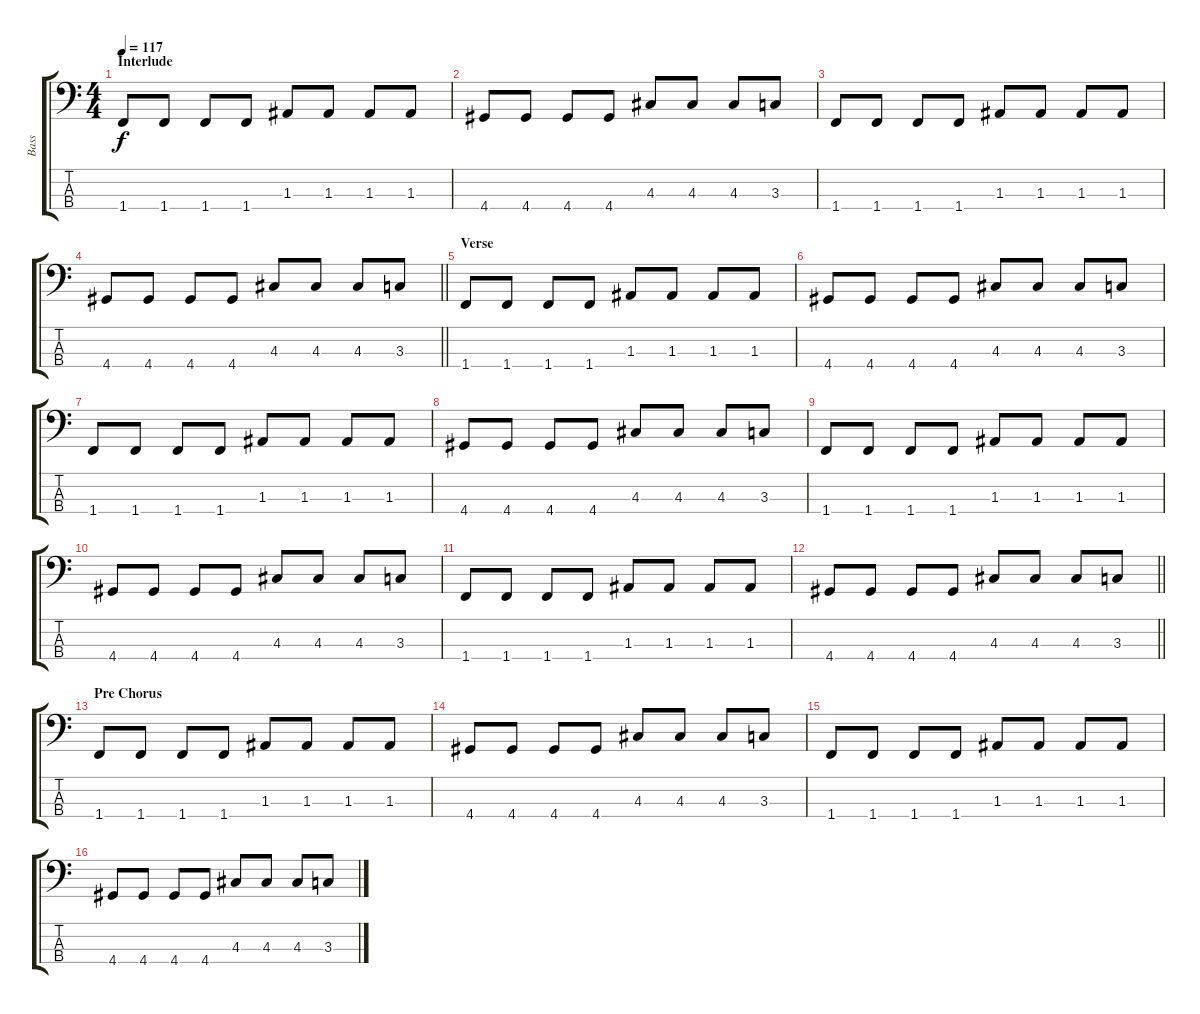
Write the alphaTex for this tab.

\track ("Bass" "Bass") {instrument electricbassfinger}
\staff {score tabs}
\tuning (G2 D2 A1 E1) {hide}
\ts (4 4)
\section ("" "Interlude")
\tempo 117
\clef f4
\ks c
1.4.8{dy f} 1.4.8 1.4.8 1.4.8 1.3.8 1.3.8 1.3.8 1.3.8 |
4.4.8 4.4.8 4.4.8 4.4.8 4.3.8 4.3.8 4.3.8 3.3.8 |
1.4.8 1.4.8 1.4.8 1.4.8 1.3.8 1.3.8 1.3.8 1.3.8 |
\barLineRight lightlight
4.4.8 4.4.8 4.4.8 4.4.8 4.3.8 4.3.8 4.3.8 3.3.8 |
\section ("" "Verse")
1.4.8 1.4.8 1.4.8 1.4.8 1.3.8 1.3.8 1.3.8 1.3.8 |
4.4.8 4.4.8 4.4.8 4.4.8 4.3.8 4.3.8 4.3.8 3.3.8 |
1.4.8 1.4.8 1.4.8 1.4.8 1.3.8 1.3.8 1.3.8 1.3.8 |
4.4.8 4.4.8 4.4.8 4.4.8 4.3.8 4.3.8 4.3.8 3.3.8 |
1.4.8 1.4.8 1.4.8 1.4.8 1.3.8 1.3.8 1.3.8 1.3.8 |
4.4.8 4.4.8 4.4.8 4.4.8 4.3.8 4.3.8 4.3.8 3.3.8 |
1.4.8 1.4.8 1.4.8 1.4.8 1.3.8 1.3.8 1.3.8 1.3.8 |
\barLineRight lightlight
4.4.8 4.4.8 4.4.8 4.4.8 4.3.8 4.3.8 4.3.8 3.3.8 |
\section ("" "Pre Chorus")
1.4.8 1.4.8 1.4.8 1.4.8 1.3.8 1.3.8 1.3.8 1.3.8 |
4.4.8 4.4.8 4.4.8 4.4.8 4.3.8 4.3.8 4.3.8 3.3.8 |
1.4.8 1.4.8 1.4.8 1.4.8 1.3.8 1.3.8 1.3.8 1.3.8 |
4.4.8 4.4.8 4.4.8 4.4.8 4.3.8 4.3.8 4.3.8 3.3.8
